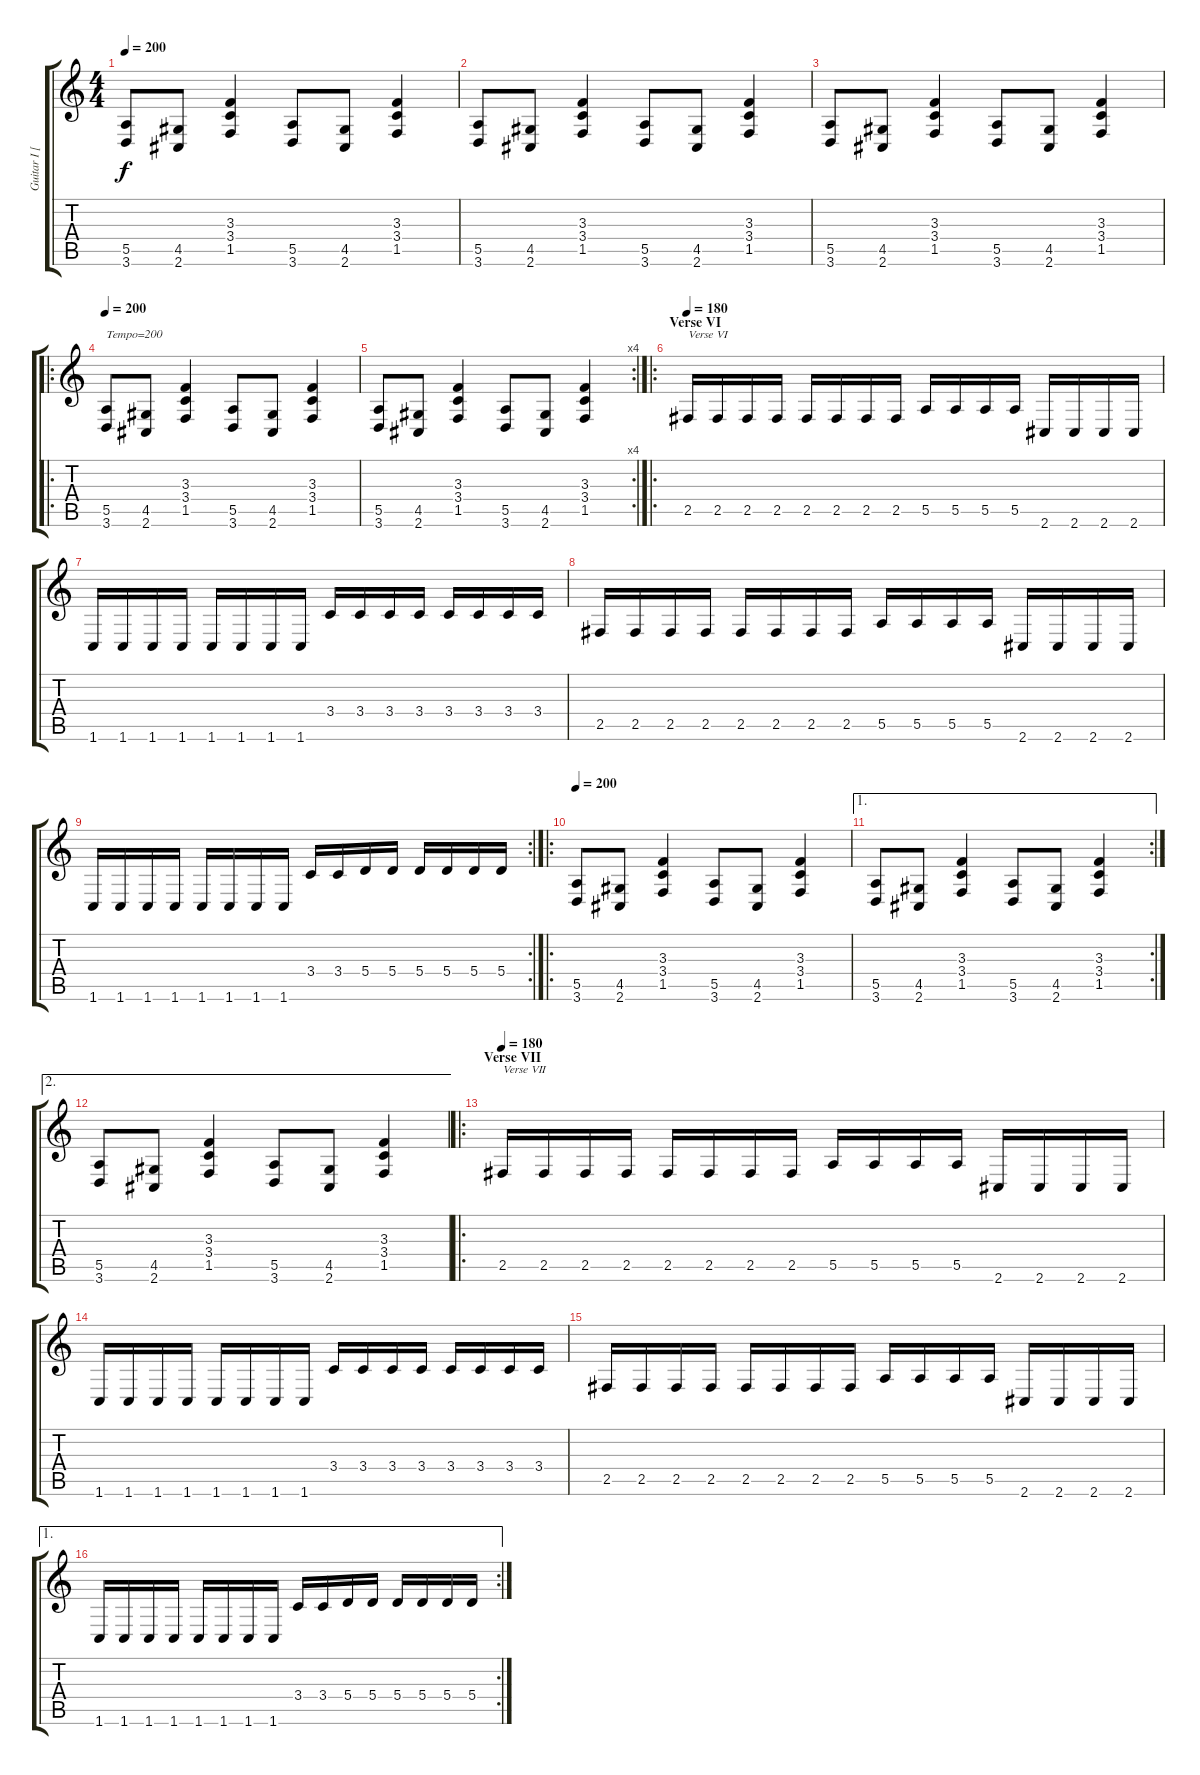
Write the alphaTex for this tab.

\track ("Guitar I [Jon Levasseur]" "Guitar I [") {instrument distortionguitar}
\staff {score tabs}
\tuning (B3 Gb3 D3 A2 E2 B1) {hide}
\ts (4 4)
\tempo 200
\clef g2
\ks c
(5.5 3.6).8{dy f} (4.5 2.6).8 (3.3 3.4 1.5).4 (5.5 3.6).8 (4.5 2.6).8 (3.3 3.4 1.5).4 |
(5.5 3.6).8 (4.5 2.6).8 (3.3 3.4 1.5).4 (5.5 3.6).8 (4.5 2.6).8 (3.3 3.4 1.5).4 |
(5.5 3.6).8 (4.5 2.6).8 (3.3 3.4 1.5).4 (5.5 3.6).8 (4.5 2.6).8 (3.3 3.4 1.5).4 |
\ro
\tempo 200
(5.5 3.6).8{txt "Tempo=200"} (4.5 2.6).8 (3.3 3.4 1.5).4 (5.5 3.6).8 (4.5 2.6).8 (3.3 3.4 1.5).4 |
\rc 4
(5.5 3.6).8 (4.5 2.6).8 (3.3 3.4 1.5).4 (5.5 3.6).8 (4.5 2.6).8 (3.3 3.4 1.5).4 |
\ro
\section ("" "Verse VI")
\tempo 180
2.5.16{txt "Verse VI"} 2.5.16 2.5.16 2.5.16 2.5.16 2.5.16 2.5.16 2.5.16 5.5.16 5.5.16 5.5.16 5.5.16 2.6.16 2.6.16 2.6.16 2.6.16 |
1.6.16 1.6.16 1.6.16 1.6.16 1.6.16 1.6.16 1.6.16 1.6.16 3.4.16 3.4.16 3.4.16 3.4.16 3.4.16 3.4.16 3.4.16 3.4.16 |
2.5.16 2.5.16 2.5.16 2.5.16 2.5.16 2.5.16 2.5.16 2.5.16 5.5.16 5.5.16 5.5.16 5.5.16 2.6.16 2.6.16 2.6.16 2.6.16 |
\rc 2
1.6.16 1.6.16 1.6.16 1.6.16 1.6.16 1.6.16 1.6.16 1.6.16 3.4.16 3.4.16 5.4.16 5.4.16 5.4.16 5.4.16 5.4.16 5.4.16 |
\ro
\tempo 200
(5.5 3.6).8 (4.5 2.6).8 (3.3 3.4 1.5).4 (5.5 3.6).8 (4.5 2.6).8 (3.3 3.4 1.5).4 |
\ae 1
\rc 2
(5.5 3.6).8 (4.5 2.6).8 (3.3 3.4 1.5).4 (5.5 3.6).8 (4.5 2.6).8 (3.3 3.4 1.5).4 |
\ae 2
(5.5 3.6).8 (4.5 2.6).8 (3.3 3.4 1.5).4 (5.5 3.6).8 (4.5 2.6).8 (3.3 3.4 1.5).4 |
\ro
\section ("" "Verse VII")
\tempo 180
2.5.16{txt "Verse VII"} 2.5.16 2.5.16 2.5.16 2.5.16 2.5.16 2.5.16 2.5.16 5.5.16 5.5.16 5.5.16 5.5.16 2.6.16 2.6.16 2.6.16 2.6.16 |
1.6.16 1.6.16 1.6.16 1.6.16 1.6.16 1.6.16 1.6.16 1.6.16 3.4.16 3.4.16 3.4.16 3.4.16 3.4.16 3.4.16 3.4.16 3.4.16 |
2.5.16 2.5.16 2.5.16 2.5.16 2.5.16 2.5.16 2.5.16 2.5.16 5.5.16 5.5.16 5.5.16 5.5.16 2.6.16 2.6.16 2.6.16 2.6.16 |
\ae 1
\rc 2
1.6.16 1.6.16 1.6.16 1.6.16 1.6.16 1.6.16 1.6.16 1.6.16 3.4.16 3.4.16 5.4.16 5.4.16 5.4.16 5.4.16 5.4.16 5.4.16
